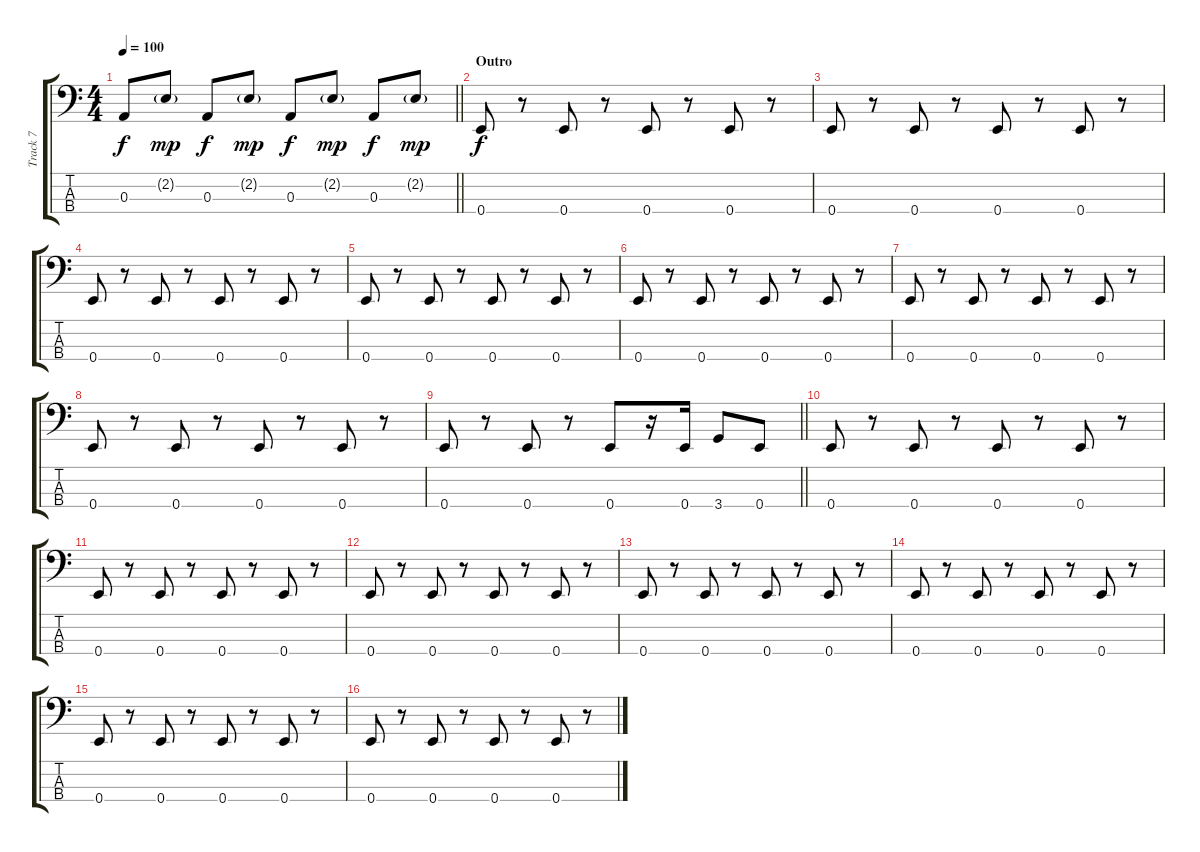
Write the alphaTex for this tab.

\track ("Track 7" "Track 7") {instrument electricbassfinger}
\staff {score tabs}
\tuning (G2 D2 A1 E1) {hide}
\ts (4 4)
\tempo 100
\clef f4
\barLineRight lightlight
\ks c
0.3.8{dy f} 2.2{g}.8{dy mp} 0.3.8{dy f} 2.2{g}.8{dy mp} 0.3.8{dy f} 2.2{g}.8{dy mp} 0.3.8{dy f} 2.2{g}.8{dy mp} |
\section ("" "Outro")
0.4.8{dy f} r.8 0.4.8 r.8 0.4.8 r.8 0.4.8 r.8 |
0.4.8 r.8 0.4.8 r.8 0.4.8 r.8 0.4.8 r.8 |
0.4.8 r.8 0.4.8 r.8 0.4.8 r.8 0.4.8 r.8 |
0.4.8 r.8 0.4.8 r.8 0.4.8 r.8 0.4.8 r.8 |
0.4.8 r.8 0.4.8 r.8 0.4.8 r.8 0.4.8 r.8 |
0.4.8 r.8 0.4.8 r.8 0.4.8 r.8 0.4.8 r.8 |
0.4.8 r.8 0.4.8 r.8 0.4.8 r.8 0.4.8 r.8 |
\barLineRight lightlight
0.4.8 r.8 0.4.8 r.8 0.4.8 r.16 0.4.16 3.4.8 0.4.8 |
0.4.8 r.8 0.4.8 r.8 0.4.8 r.8 0.4.8 r.8 |
0.4.8 r.8 0.4.8 r.8 0.4.8 r.8 0.4.8 r.8 |
0.4.8 r.8 0.4.8 r.8 0.4.8 r.8 0.4.8 r.8 |
0.4.8 r.8 0.4.8 r.8 0.4.8 r.8 0.4.8 r.8 |
0.4.8 r.8 0.4.8 r.8 0.4.8 r.8 0.4.8 r.8 |
0.4.8 r.8 0.4.8 r.8 0.4.8 r.8 0.4.8 r.8 |
0.4.8 r.8 0.4.8 r.8 0.4.8 r.8 0.4.8 r.8
